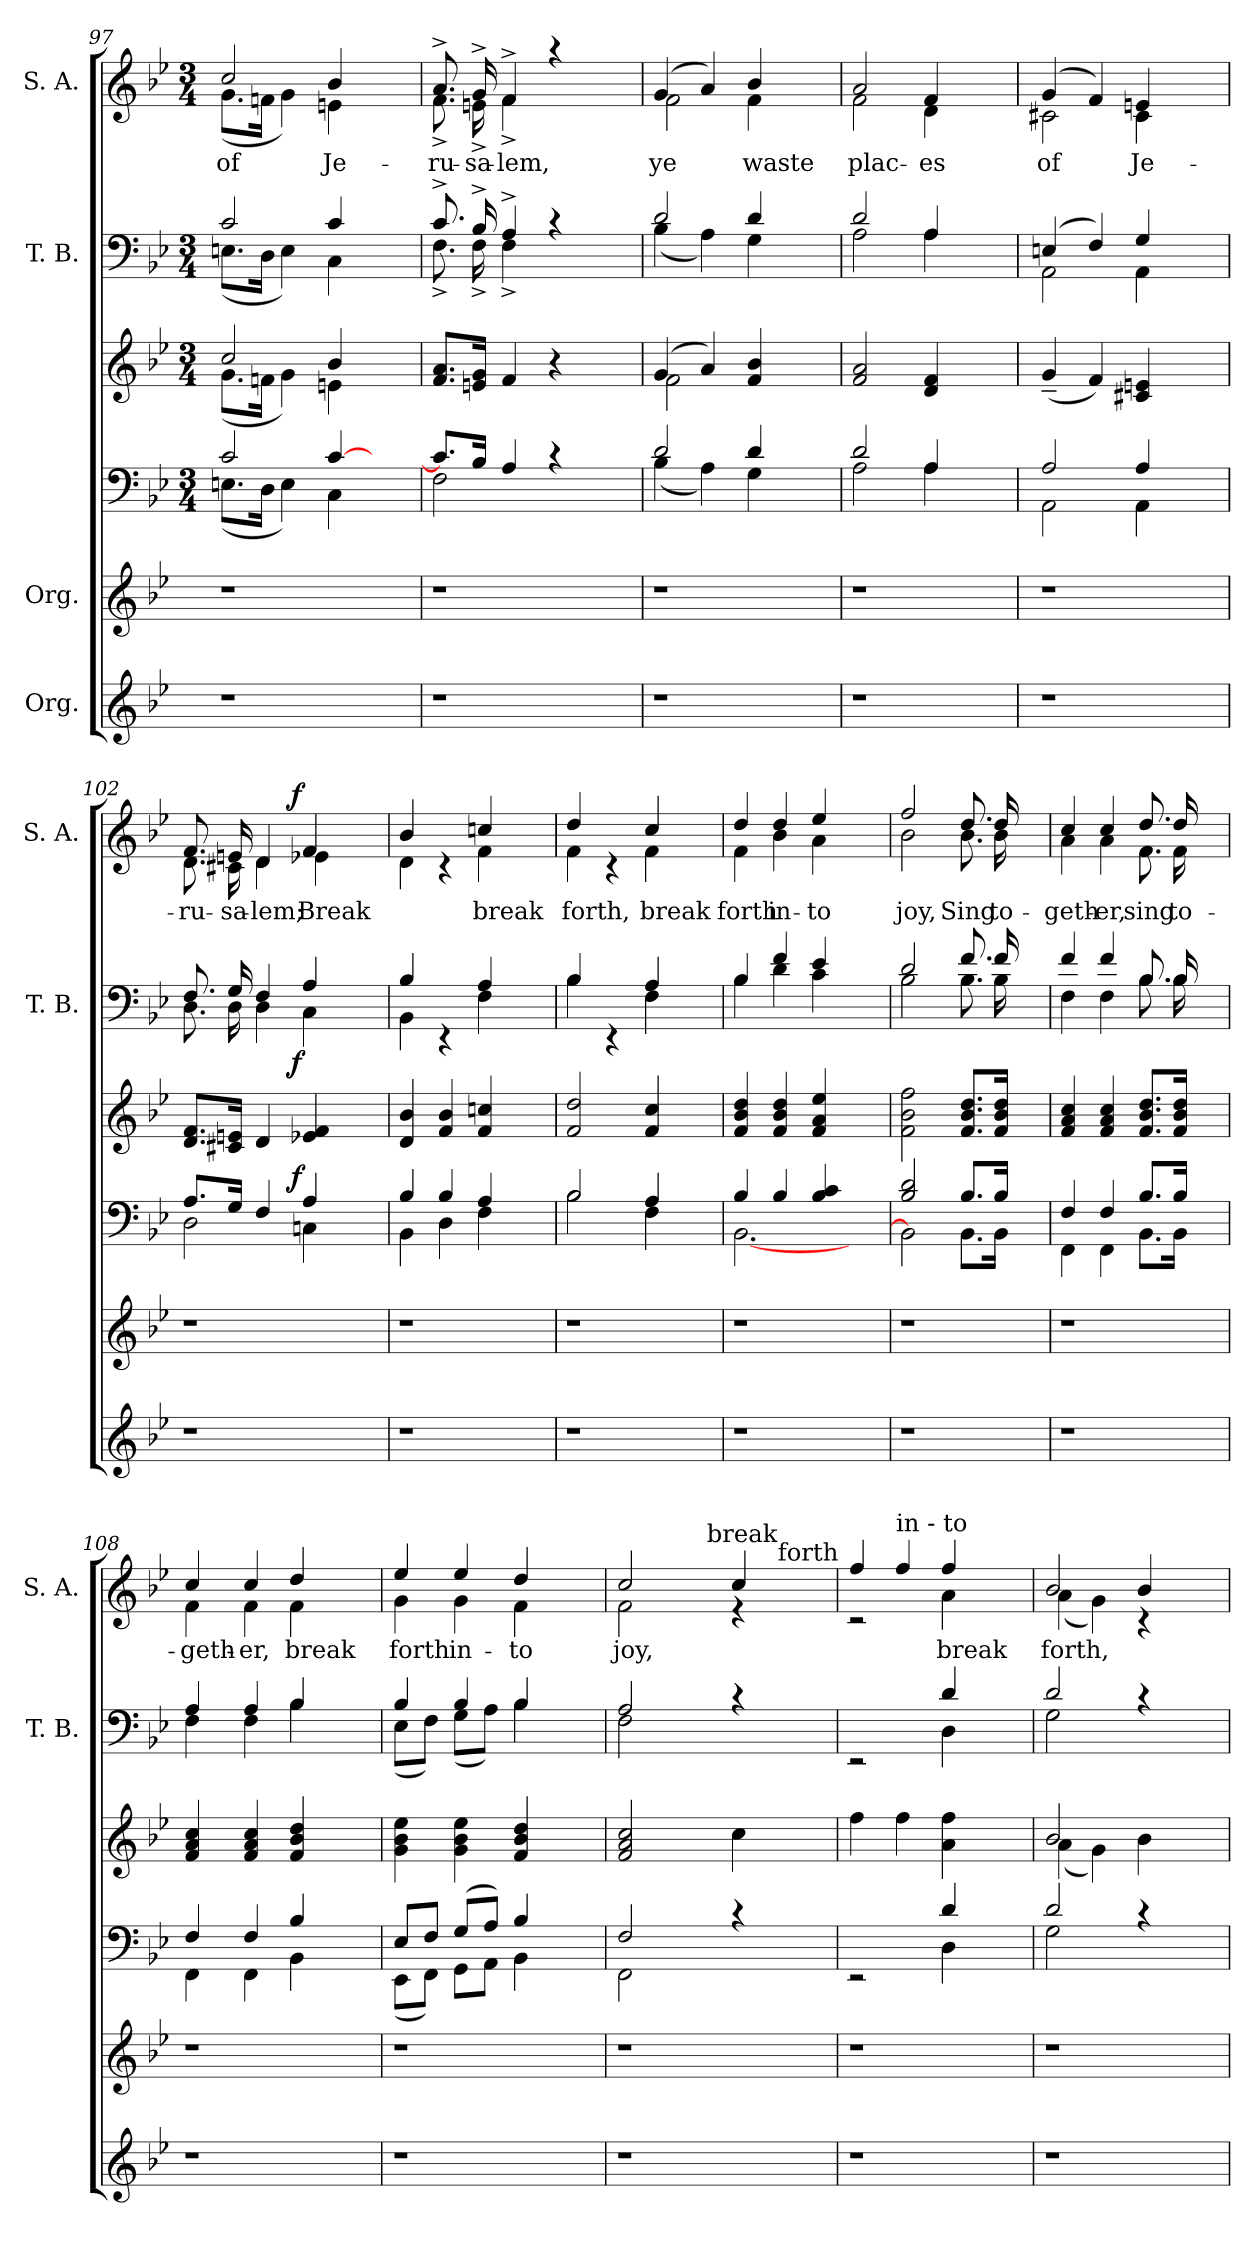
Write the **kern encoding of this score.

**kern	**kern	**kern	**dynam	**kern	**kern	**dynam	**kern	**text	**dynam
*part6	*part5	*part4	*part4	*part3	*part2	*part2	*part1	*part1	*part1
*staff6	*staff5	*staff4	*staff4	*staff3	*staff2	*staff2	*staff1	*staff1	*staff1
*I"Org.	*I"Org.	*	*	*	*I"T. B.	*	*I"S. A.	*	*
*	*	*	*	*	*I'T. B.	*	*I'S. A.	*	*
!!LO:PB:g=z
*clefG2	*clefG2	*clefF4	*	*clefG2	*clefF4	*	*clefG2	*	*
*k[b-e-]	*k[b-e-]	*k[b-e-]	*	*k[b-e-]	*k[b-e-]	*	*k[b-e-]	*	*
*B-:	*B-:	*B-:	*	*B-:	*B-:	*	*B-:	*	*
*	*	*M3/4	*	*M3/4	*M3/4	*	*M3/4	*	*
=97	=97	=97	=97	=97	=97	=97	=97	=97	=97
*	*	*^	*	*^	*^	*	*	*	*
!	!	!	!	!	!	!	!	!	!	!	!LO:LY:b	!
*	*	*	*	*	*	*	*	*	*	*^	*	*
1r	1r	2c/	(<8.En\L	.	2cc/	(<8.g\L	2c/	(<8.En\L	.	2cc/	(<8.g\L	of	.
.	.	.	16D\Jk	.	.	16fn\Jk	.	16D\Jk	.	.	16fn\Jk	.	.
.	.	.	4E\)	.	.	4g\)	.	4E\)	.	.	4g\)	.	.
!	!	!	!	!	!	!	!	!	!	!	!	!LO:LY:b	!
.	.	[>4c/	4C\	.	4b-/	4en\	4c/	4C\	.	4b-/	4en\	Je-	.
.	.	4ryy	4ryy	.	4ryy	4ryy	4ryy	4ryy	.	4ryy	4ryy	.	.
=98	=98	=98	=98	=98	=98	=98	=98	=98	=98	=98	=98	=98	=98
!	!	!	!	!	!	!	!	!	!	!	!	!LO:LY:b	!
*	*	*	*	*	*v	*v	*	*	*	*	*	*	*
1r	1r	8.c/L]	2F\	.	8.f/ 8.a/L	8.c^>/	8.F^<\	.	8.a^>/	8.f^<\	-ru-	.
!	!	!	!	!	!	!	!	!	!	!	!LO:LY:b	!
.	.	16B-/Jk	.	.	16en/ 16g/Jk	16B-^>/	16F^<\	.	16g^>/	16en^<\	-sa-	.
!	!	!	!	!	!	!	!	!	!	!	!LO:LY:b	!
.	.	4A/	.	.	4f/	4A^>/	4F^<\	.	4f^>/	4f^<\	-lem,	.
.	.	4rc	4ryy	.	4r	4rc	4ryy	.	4raa	4ryy	.	.
.	.	4ryy	4ryy	.	4ryy	4ryy	4ryy	.	4ryy	4ryy	.	.
=99	=99	=99	=99	=99	=99	=99	=99	=99	=99	=99	=99	=99
*	*	*	*	*	*^	*	*	*	*	*	*	*
!	!	!	!	!	!	!	!	!	!	!	!	!LO:LY:b	!
1r	1r	2d/	(<4B-\	.	(4g/	2f\	2d/	(<4B-\	.	(4g/	2f\	ye	.
.	.	.	4A\)	.	4a/)	.	.	4A\)	.	4a/)	.	.	.
!	!	!	!	!	!	!	!	!	!	!	!	!LO:LY:b	!
.	.	4d/	4G\	.	4f/ 4b-/	4ryy	4d/	4G\	.	4b-/	4f\	waste	.
.	.	4ryy	4ryy	.	4ryy	4ryy	4ryy	4ryy	.	4ryy	4ryy	.	.
=100	=100	=100	=100	=100	=100	=100	=100	=100	=100	=100	=100	=100	=100
!	!	!	!	!	!	!	!	!	!	!	!	!LO:LY:b	!
*	*	*	*	*	*v	*v	*	*	*	*	*	*	*
1r	1r	2d/	2A\	.	2f/ 2a/	2d/	2A\	.	2a/	2f\	plac-	.
!	!	!	!	!	!	!	!	!	!	!	!LO:LY:b	!
.	.	4A/	4A\	.	4d/ 4f/	4A/	4A\	.	4f/	4d\	-es	.
.	.	4ryy	4ryy	.	4ryy	4ryy	4ryy	.	4ryy	4ryy	.	.
=101	=101	=101	=101	=101	=101	=101	=101	=101	=101	=101	=101	=101
!	!	!	!	!	!	!	!	!	!	!	!LO:LY:b	!
1r	1r	2A/	2AA\	.	(4g~</	(4En/	2AA\	.	(4g/	2c#X\	of	.
.	.	.	.	.	4f/)	4F/)	.	.	4f/)	.	.	.
!	!	!	!	!	!	!	!	!	!	!	!LO:LY:b	!
.	.	4A/	4AA\	.	4c#X/ 4en/	4G/	4AA\	.	4en/	4c#\	Je-	.
.	.	4ryy	4ryy	.	4ryy	4ryy	4ryy	.	4ryy	4ryy	.	.
!!LO:LB:g=z
=102	=102	=102	=102	=102	=102	=102	=102	=102	=102	=102	=102	=102
!	!	!	!	!	!	!	!	!	!	!	!LO:LY:b	!
*	*	*	*^	*	*	*	*^	*	*	*^	*	*
1r	1r	8.A/L	2D\	4...ryy	.	8.d/ 8.f/L	8.F/	8.D\	4...ryy	.	8.f/	8.d\	4...ryy	-ru-	.
!	!	!	!	!	!	!	!	!	!	!	!	!	!	!LO:LY:b	!
.	.	16G/Jk	.	.	.	16c#X/ 16en/Jk	16G/	16D\	.	.	16en/	16c#X\	.	-sa-	.
!	!	!	!	!	!	!	!	!	!	!	!	!	!	!LO:LY:b	!
.	.	4F/	.	.	.	4d/	4F/	4D\	.	.	4d/	4d\	.	-lem;	.
!	!	!	!	!	!LO:DY:a	!	!	!	!	!LO:DY:b	!	!	!	!	!LO:DY:a
.	.	.	.	2ryy	f	.	.	.	2ryy	f	.	.	2ryy	.	f
!	!	!	!	!	!	!	!	!	!	!	!	!	!	!LO:LY:b	!
.	.	4A/	4Cn\	.	.	4e-X/ 4f/	4A/	4C\	.	.	4f/	4e-X\	.	Break	.
.	.	4ryy	4ryy	.	.	4ryy	4ryy	4ryy	.	.	4ryy	4ryy	.	.	.
.	.	.	.	32ryy	.	.	.	.	32ryy	.	.	.	32ryy	.	.
=103	=103	=103	=103	=103	=103	=103	=103	=103	=103	=103	=103	=103	=103	=103	=103
!	!	!	!	!	!	!	!	!	!	!	!	!	!	!LO:LY:b	!
*	*	*	*	*	*	*	*	*v	*v	*	*	*	*	*	*
*	*	*	*v	*v	*	*	*	*	*	*	*v	*v	*	*
1r	1r	4B-/	4BB-\	.	4d/ 4b-/	4B-/	4BB-\	.	4b-/	4d\	.	.
.	.	4B-/	4D\	.	4f/ 4b-/	4ryy	4rEE	.	4ryy	4rc	.	.
!	!	!	!	!	!	!	!	!	!	!	!LO:LY:b	!
.	.	4A/	4F\	.	4f/ 4ccn/	4A/	4F\	.	4ccn/	4f\	break	.
.	.	4ryy	4ryy	.	4ryy	4ryy	4ryy	.	4ryy	4ryy	.	.
=104	=104	=104	=104	=104	=104	=104	=104	=104	=104	=104	=104	=104
!	!	!	!	!	!	!	!	!	!	!	!LO:LY:b	!
1r	1r	2B-/	2B-\	.	2f/ 2dd/	4B-/	4B-\	.	4dd/	4f\	forth,	.
.	.	.	.	.	.	4ryy	4rEE	.	4ryy	4rc	.	.
!	!	!	!	!	!	!	!	!	!	!	!LO:LY:b	!
.	.	4A/	4F\	.	4f/ 4cc/	4A/	4F\	.	4cc/	4f\	break	.
.	.	4ryy	4ryy	.	4ryy	4ryy	4ryy	.	4ryy	4ryy	.	.
=105	=105	=105	=105	=105	=105	=105	=105	=105	=105	=105	=105	=105
!	!	!	!	!	!	!	!	!	!	!	!LO:LY:b	!
1r	1r	4B-/	[<2.BB-\	.	4f/ 4b-/ 4dd/	4B-/	4B-\	.	4dd/	4f\	forth	.
!	!	!	!	!	!	!	!	!	!	!	!LO:LY:b	!
.	.	4B-/	.	.	4f/ 4b-/ 4dd/	4f/	4d\	.	4dd/	4b-\	in-	.
!	!	!	!	!	!	!	!	!	!	!	!LO:LY:b	!
.	.	4B-/ 4c/	.	.	4f/ 4a/ 4ee-/	4e-/	4c\	.	4ee-/	4a\	-to	.
.	.	4ryy	4ryy	.	4ryy	4ryy	4ryy	.	4ryy	4ryy	.	.
=106	=106	=106	=106	=106	=106	=106	=106	=106	=106	=106	=106	=106
!	!	!	!	!	!	!	!	!	!	!	!LO:LY:b	!
1r	1r	2B-/ 2d/	2BB-\]	.	2f\ 2b-\ 2ff\	2d/	2B-\	.	2ff/	2b-\	joy,	.
!	!	!	!	!	!	!	!	!	!	!	!LO:LY:b	!
.	.	8.B-/L	8.BB-\L	.	8.f/ 8.b-/ 8.dd/L	8.f/	8.B-\	.	8.dd/	8.b-\	Sing	.
!	!	!	!	!	!	!	!	!	!	!	!LO:LY:b	!
.	.	16B-/Jk	16BB-\Jk	.	16f/ 16b-/ 16dd/Jk	16f/	16B-\	.	16dd/	16b-\	to-	.
.	.	4ryy	4ryy	.	4ryy	4ryy	4ryy	.	4ryy	4ryy	.	.
!!LO:LB:g=z	!!
=107	=107	=107	=107	=107	=107	=107	=107	=107	=107	=107	=107	=107
!	!	!	!	!	!	!	!	!	!	!	!LO:LY:b	!
1r	1r	4F/	4FF\	.	4f/ 4a/ 4cc/	4f/	4F\	.	4cc/	4a\	-geth-	.
!	!	!	!	!	!	!	!	!	!	!	!LO:LY:b	!
.	.	4F/	4FF\	.	4f/ 4a/ 4cc/	4f/	4F\	.	4cc/	4a\	-er,	.
!	!	!	!	!	!	!	!	!	!	!	!LO:LY:b	!
.	.	8.B-/L	8.BB-\L	.	8.f/ 8.b-/ 8.dd/L	8.B-/	8.B-\	.	8.dd/	8.f\	sing	.
!	!	!	!	!	!	!	!	!	!	!	!LO:LY:b	!
.	.	16B-/Jk	16BB-\Jk	.	16f/ 16b-/ 16dd/Jk	16B-/	16B-\	.	16dd/	16f\	to-	.
.	.	4ryy	4ryy	.	4ryy	4ryy	4ryy	.	4ryy	4ryy	.	.
=108	=108	=108	=108	=108	=108	=108	=108	=108	=108	=108	=108	=108
!	!	!	!	!	!	!	!	!	!	!	!LO:LY:b	!
1r	1r	4F/	4FF\	.	4f/ 4a/ 4cc/	4A/	4F\	.	4cc/	4f\	-geth-	.
!	!	!	!	!	!	!	!	!	!	!	!LO:LY:b	!
.	.	4F/	4FF\	.	4f/ 4a/ 4cc/	4A/	4F\	.	4cc/	4f\	-er,	.
!	!	!	!	!	!	!	!	!	!	!	!LO:LY:b	!
.	.	4B-/	4BB-\	.	4f/ 4b-/ 4dd/	4B-/	4B-\	.	4dd/	4f\	break	.
.	.	4ryy	4ryy	.	4ryy	4ryy	4ryy	.	4ryy	4ryy	.	.
=109	=109	=109	=109	=109	=109	=109	=109	=109	=109	=109	=109	=109
!	!	!	!	!	!	!	!	!	!	!	!LO:LY:b	!
1r	1r	8E-/L	(<8EE-\L	.	4g\ 4b-\ 4ee-\	4B-/	(<8E-\L	.	4ee-/	4g\	forth	.
.	.	8F/J	8FF\J)	.	.	.	8F\J)	.	.	.	.	.
!	!	!	!	!	!	!	!	!	!	!	!LO:LY:b	!
.	.	(>8G/L	8GG\L	.	4g\ 4b-\ 4ee-\	4B-/	(<8G\L	.	4ee-/	4g\	in-	.
.	.	8A/J)	8AA\J	.	.	.	8A\J)	.	.	.	.	.
!	!	!	!	!	!	!	!	!	!	!	!LO:LY:b	!
.	.	4B-/	4BB-\	.	4f/ 4b-/ 4dd/	4B-/	4B-\	.	4dd/	4f\	-to	.
.	.	4ryy	4ryy	.	4ryy	4ryy	4ryy	.	4ryy	4ryy	.	.
=110	=110	=110	=110	=110	=110	=110	=110	=110	=110	=110	=110	=110
!	!	!	!	!	!	!	!	!	!	!	!LO:LY:b	!
*	*	*	*	*	*	*	*	*	*	*^	*	*
1r	1r	2F/	2FF\	.	2f/ 2a/ 2cc/	2A/	2F\	.	2cc/	2f\	4ryy	joy,	.
.	.	.	.	.	.	.	.	.	.	.	8ryy	.	.
.	.	.	.	.	.	.	.	.	.	.	32ryy	.	.
!	!	!	!	!	!	!	!	!	!	!	!LO:TX:a:t=break	!	!
.	.	.	.	.	.	.	.	.	.	.	2ryy	.	.
.	.	4rc	4ryy	.	4cc\	4rc	4ryy	.	4cc/	4re	.	.	.
!	!	!	!	!	!	!	!	!	!LO:TX:a:t=forth	!	!	!	!
.	.	4ryy	4ryy	.	4ryy	4ryy	4ryy	.	4ryy	4ryy	.	.	.
.	.	.	.	.	.	.	.	.	.	.	16.ryy	.	.
*	*	*	*	*	*	*	*	*	*	*v	*v	*	*
=111	=111	=111	=111	=111	=111	=111	=111	=111	=111	=111	=111	=111
1r	1r	2ryy	2rEE	.	4ff\	2ryy	2rEE	.	4ff/	2rc	.	.
!	!	!	!	!	!	!	!	!	!LO:TX:a:t=in - to	!	!	!
.	.	.	.	.	4ff\	.	.	.	4ff/	.	.	.
!	!	!	!	!	!	!	!	!	!	!	!LO:LY:b	!
.	.	4d/	4D\	.	4a\ 4ff\	4d/	4D\	.	4ff/	4a\	break	.
.	.	4ryy	4ryy	.	4ryy	4ryy	4ryy	.	4ryy	4ryy	.	.
!!LO:PB:g=z	!!
=112	=112	=112	=112	=112	=112	=112	=112	=112	=112	=112	=112	=112
*	*	*	*	*	*^	*	*	*	*	*	*	*
!	!	!	!	!	!	!	!	!	!	!	!	!LO:LY:b	!
1r	1r	2d/	2G\	.	2b-/	(<4a\	2d/	2G\	.	2b-/	(<4a\	forth,	.
.	.	.	.	.	.	4g\)	.	.	.	.	4g\)	.	.
.	.	4rc	4ryy	.	4ryy	4b-\	4rc	4ryy	.	4b-/	4rc	.	.
.	.	4ryy	4ryy	.	4ryy	4ryy	4ryy	4ryy	.	4ryy	4ryy	.	.
*	*	*v	*v	*	*	*	*v	*v	*	*v	*v	*	*
*	*	*	*	*v	*v	*	*	*	*	*
=	=	=	=	=	=	=	=	=	=
*-	*-	*-	*-	*-	*-	*-	*-	*-	*-
